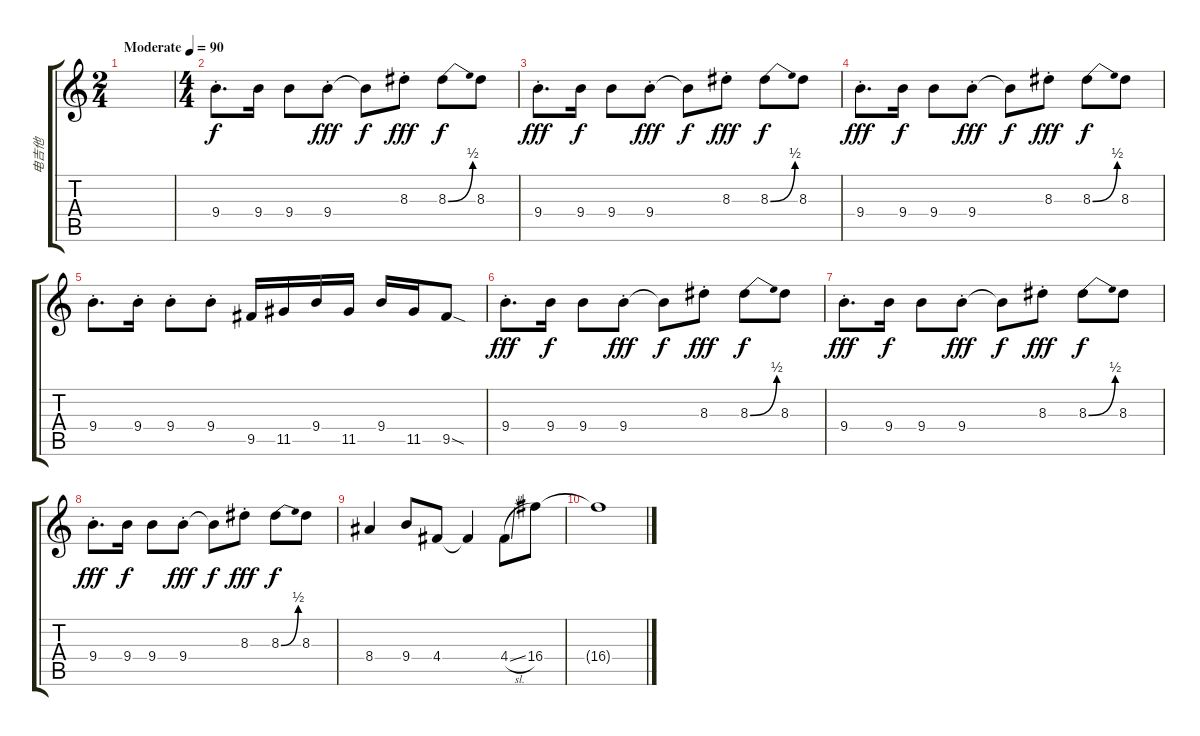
\track ("电吉他" "电吉他") {instrument distortionguitar}
\staff {score tabs}
\tuning (E4 B3 G3 D3 A2 E2) {hide}
\ts (2 4)
\tempo (90 "Moderate")
\clef g2
\ks c
|
\ts (4 4)
9.4{st}.8{d} 9.4.16 9.4.8 9.4{st}.8{dy fff} 9.4{t}.8{dy f} 8.3{st}.8{dy fff} 8.3{be (bend 0 0 60 2)}.8{dy f} 8.3.8 |
9.4{st}.8{d dy fff} 9.4.16{dy f} 9.4.8 9.4{st}.8{dy fff} 9.4{t}.8{dy f} 8.3{st}.8{dy fff} 8.3{be (bend 0 0 60 2)}.8{dy f} 8.3.8 |
9.4{st}.8{d dy fff} 9.4.16{dy f} 9.4.8 9.4{st}.8{dy fff} 9.4{t}.8{dy f} 8.3{st}.8{dy fff} 8.3{be (bend 0 0 60 2)}.8{dy f} 8.3.8 |
9.4{st}.8{d} 9.4{st}.16 9.4{st}.8 9.4{st}.8 9.5.16 11.5.16 9.4.16 11.5.16 9.4.16 11.5.16 9.5{sod}.8 |
9.4{st}.8{d dy fff} 9.4.16{dy f} 9.4.8 9.4{st}.8{dy fff} 9.4{t}.8{dy f} 8.3{st}.8{dy fff} 8.3{be (bend 0 0 60 2)}.8{dy f} 8.3.8 |
9.4{st}.8{d dy fff} 9.4.16{dy f} 9.4.8 9.4{st}.8{dy fff} 9.4{t}.8{dy f} 8.3{st}.8{dy fff} 8.3{be (bend 0 0 60 2)}.8{dy f} 8.3.8 |
9.4{st}.8{d dy fff} 9.4.16{dy f} 9.4.8 9.4{st}.8{dy fff} 9.4{t}.8{dy f} 8.3{st}.8{dy fff} 8.3{be (bend 0 0 60 2)}.8{dy f} 8.3.8 |
8.4.4 9.4.8 4.4.8 4.4{t}.4 4.4{sl}.8 16.4.8{volume 5} |
16.4{t}.1
